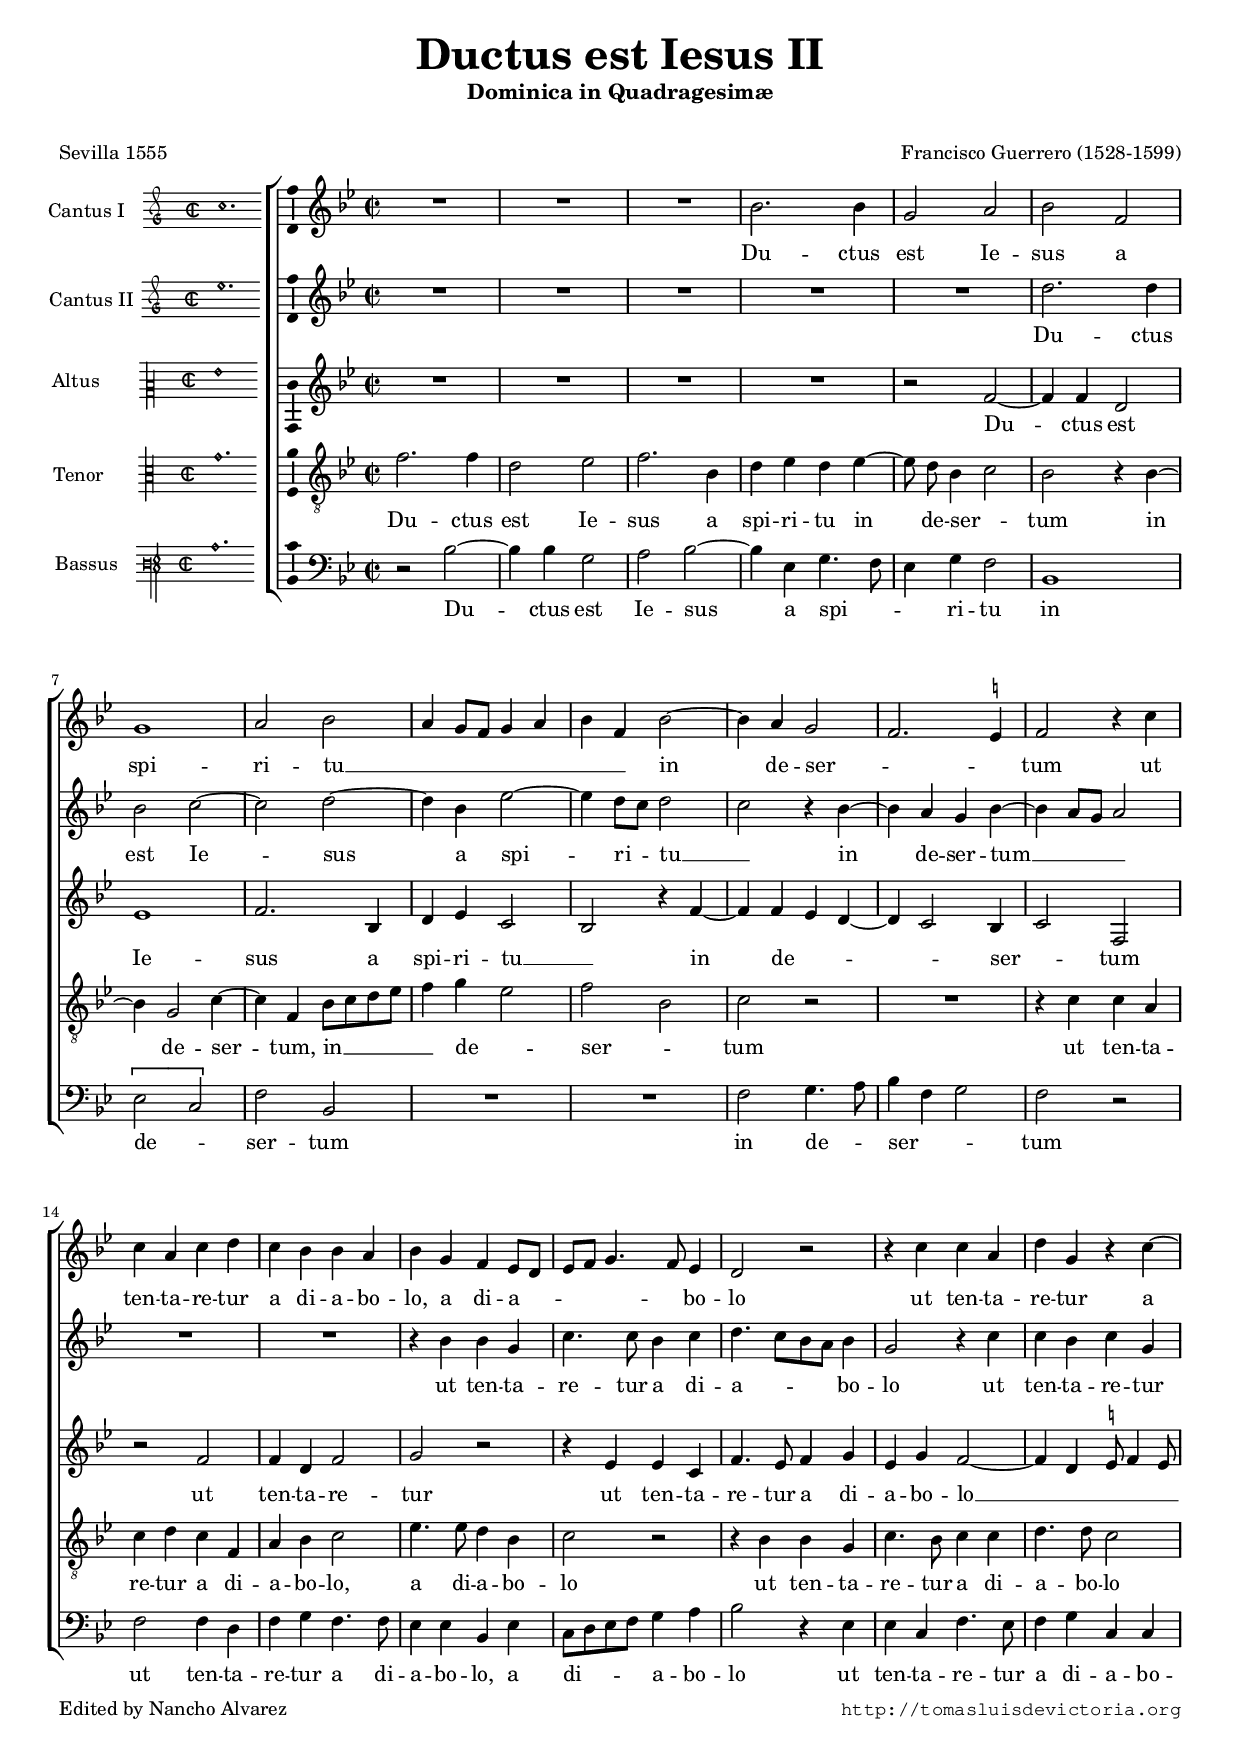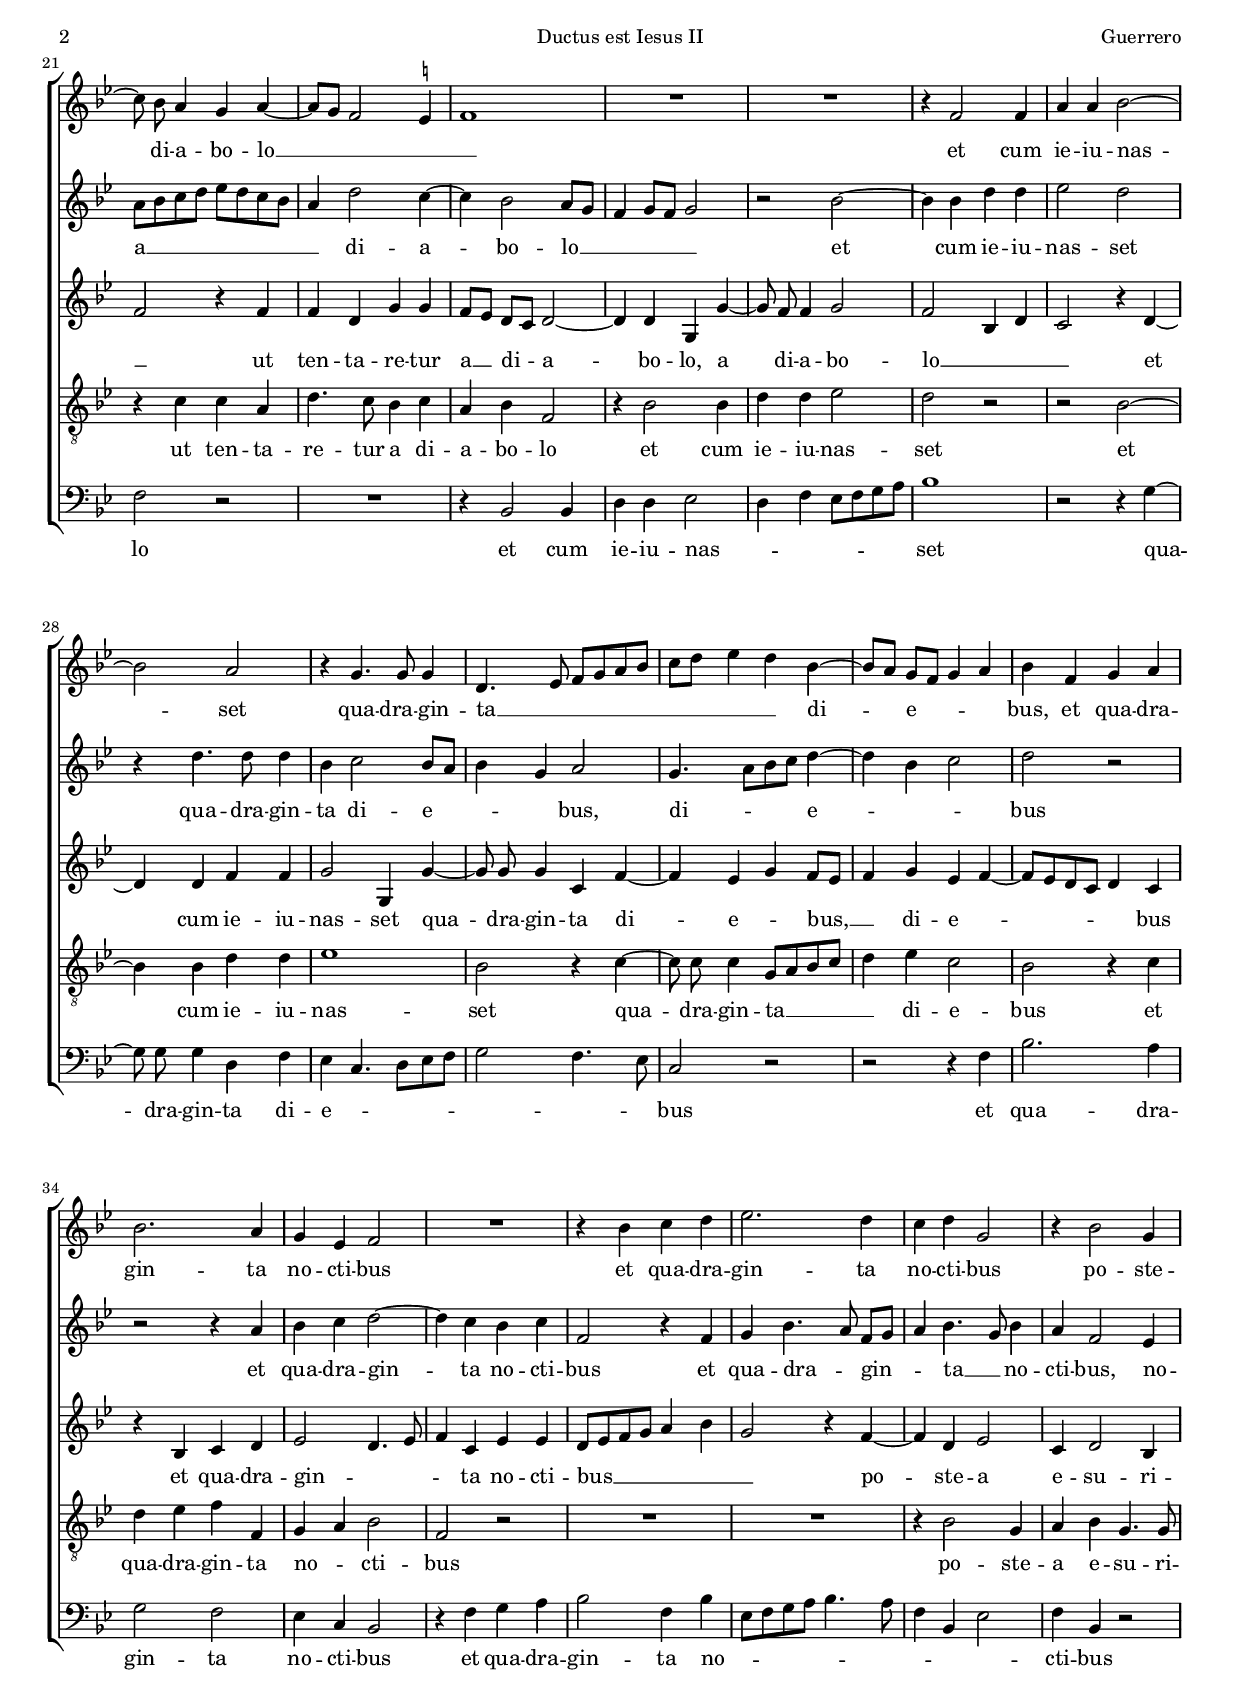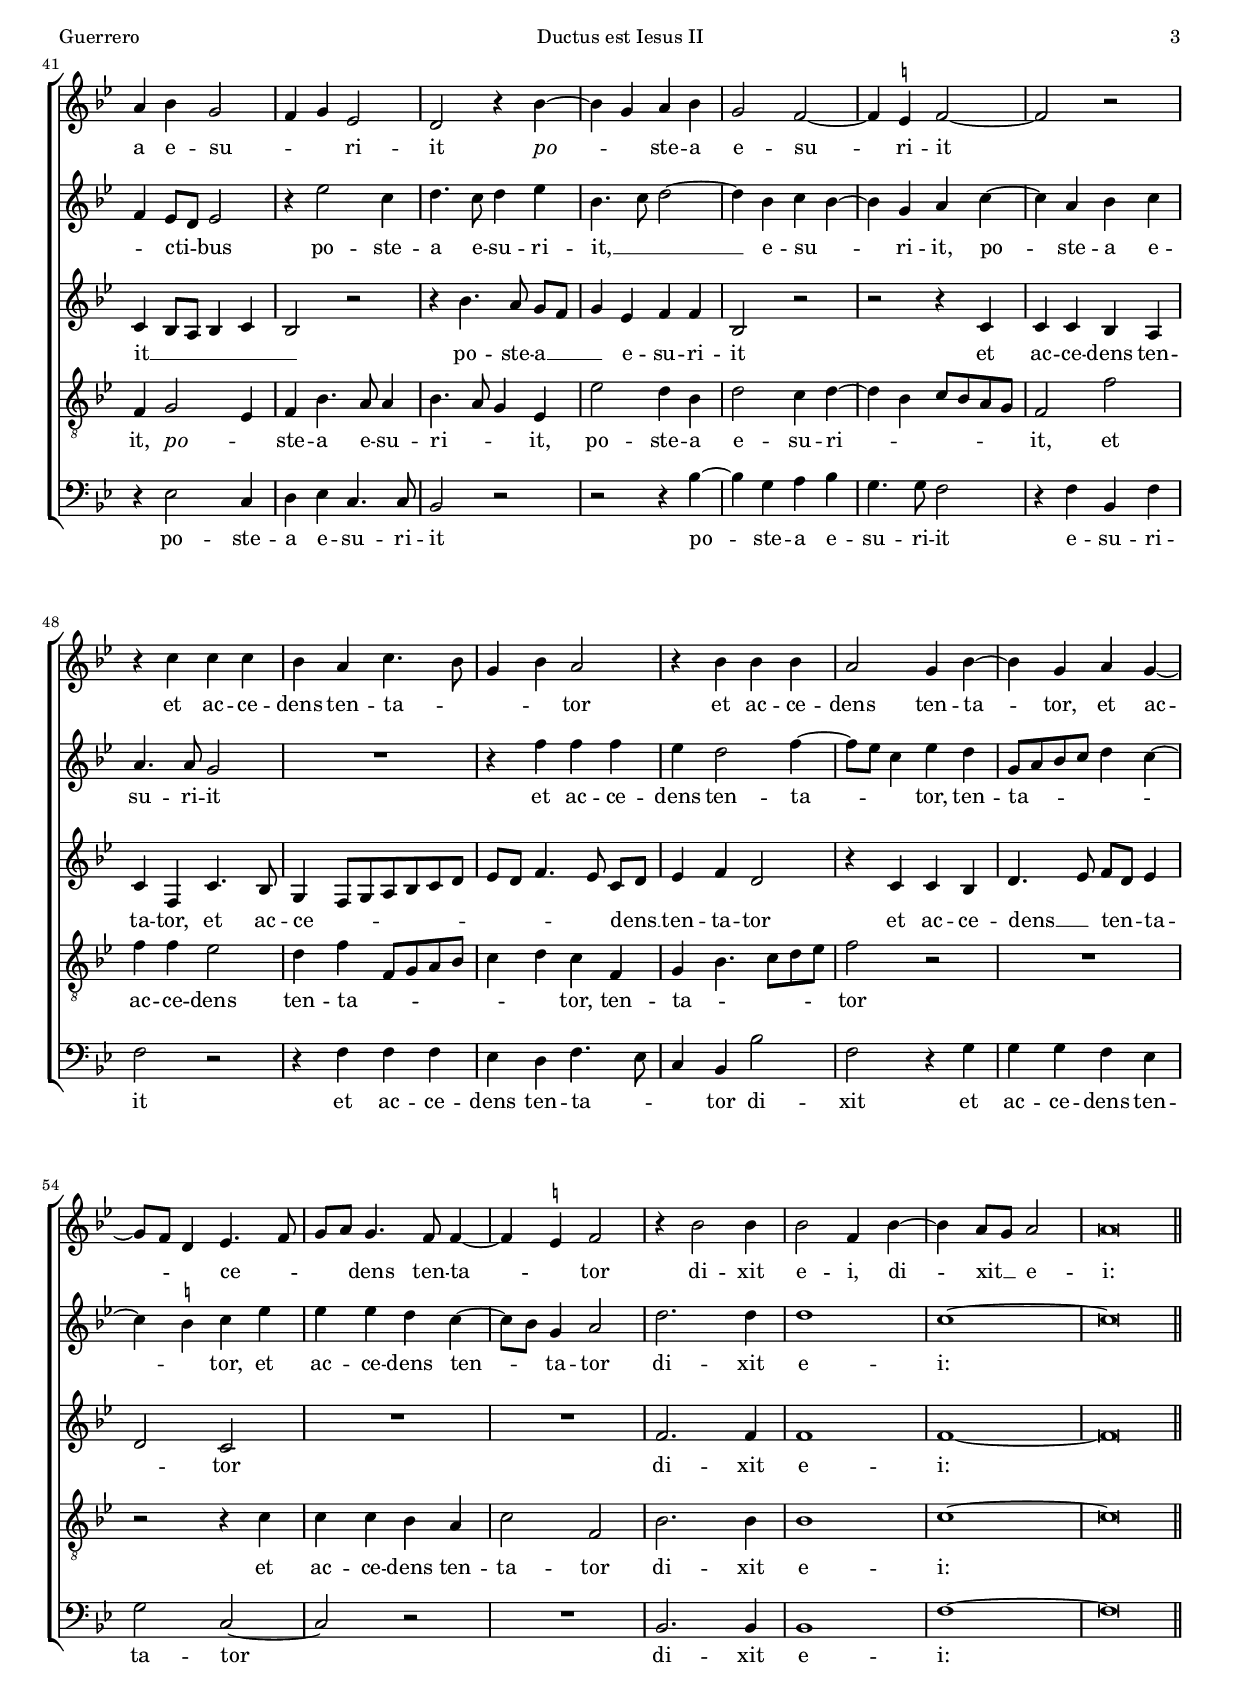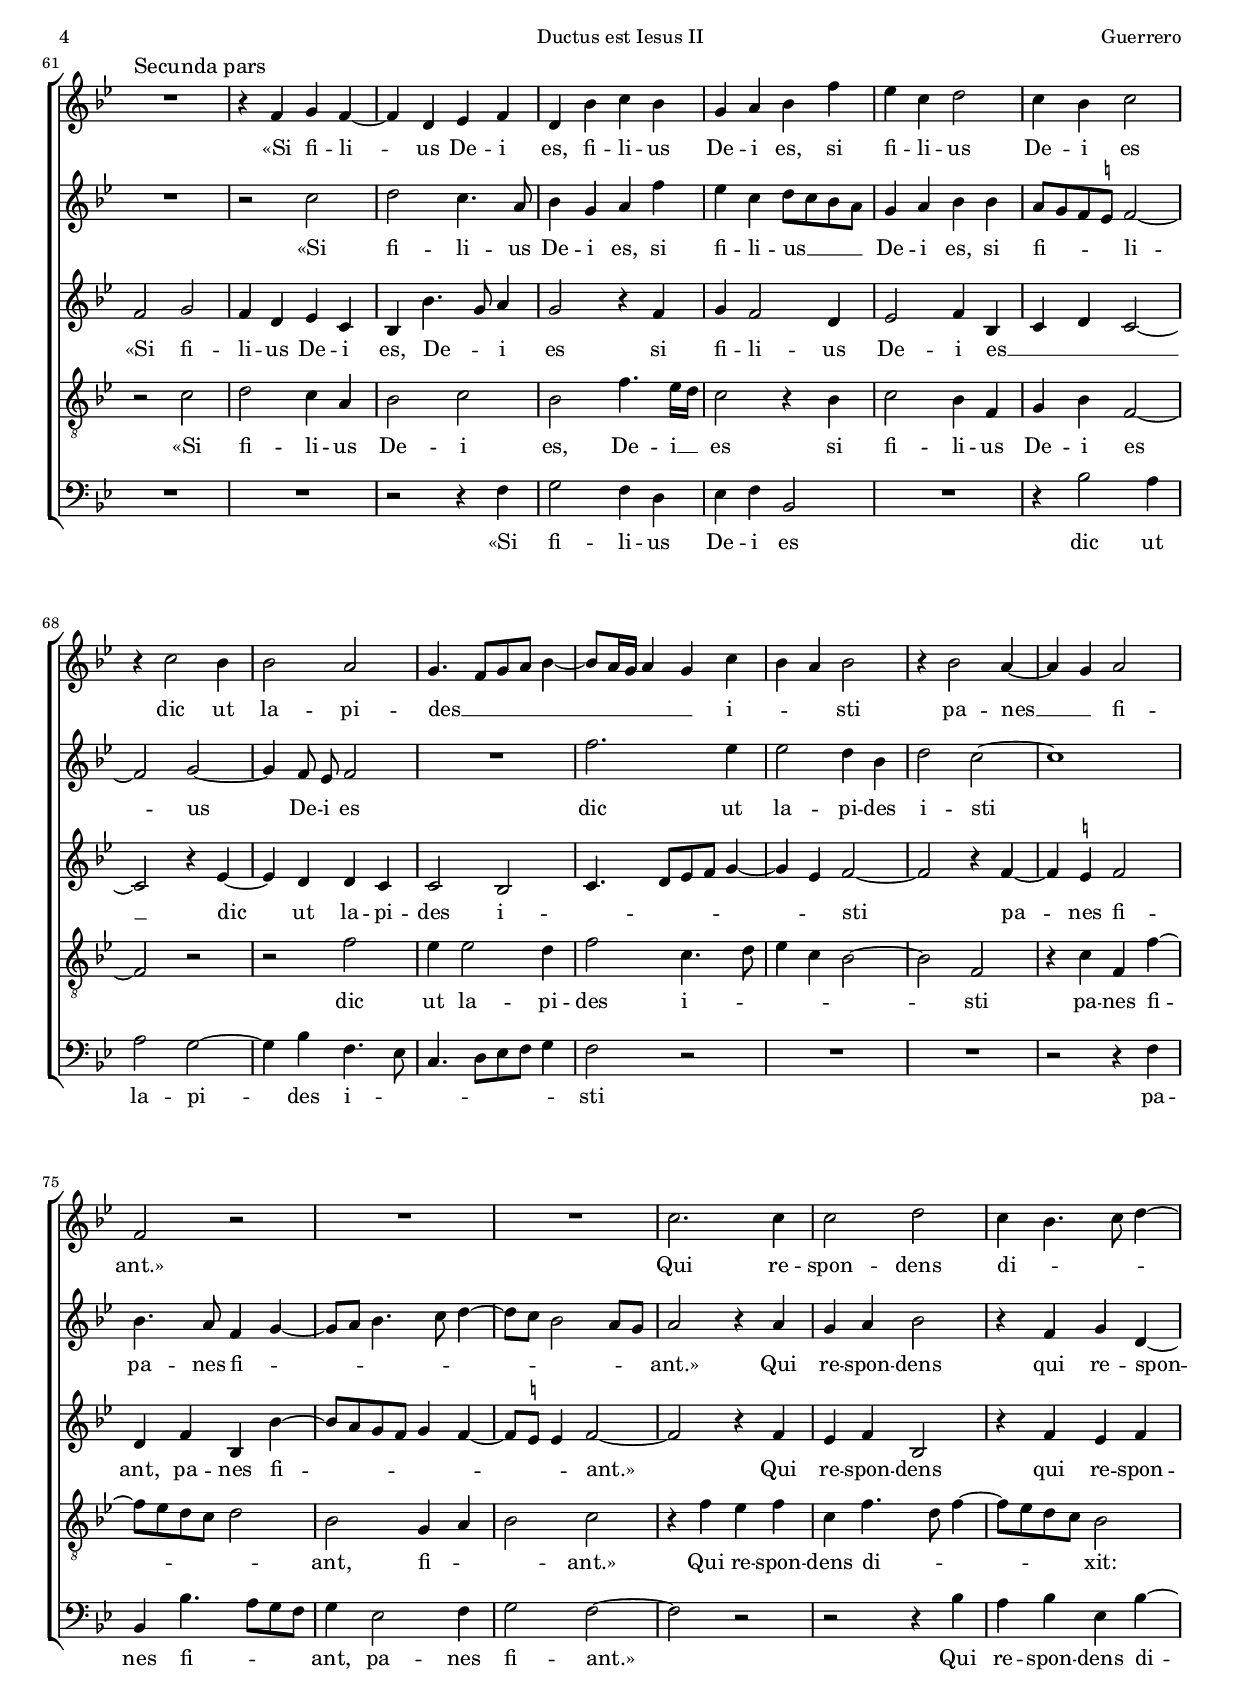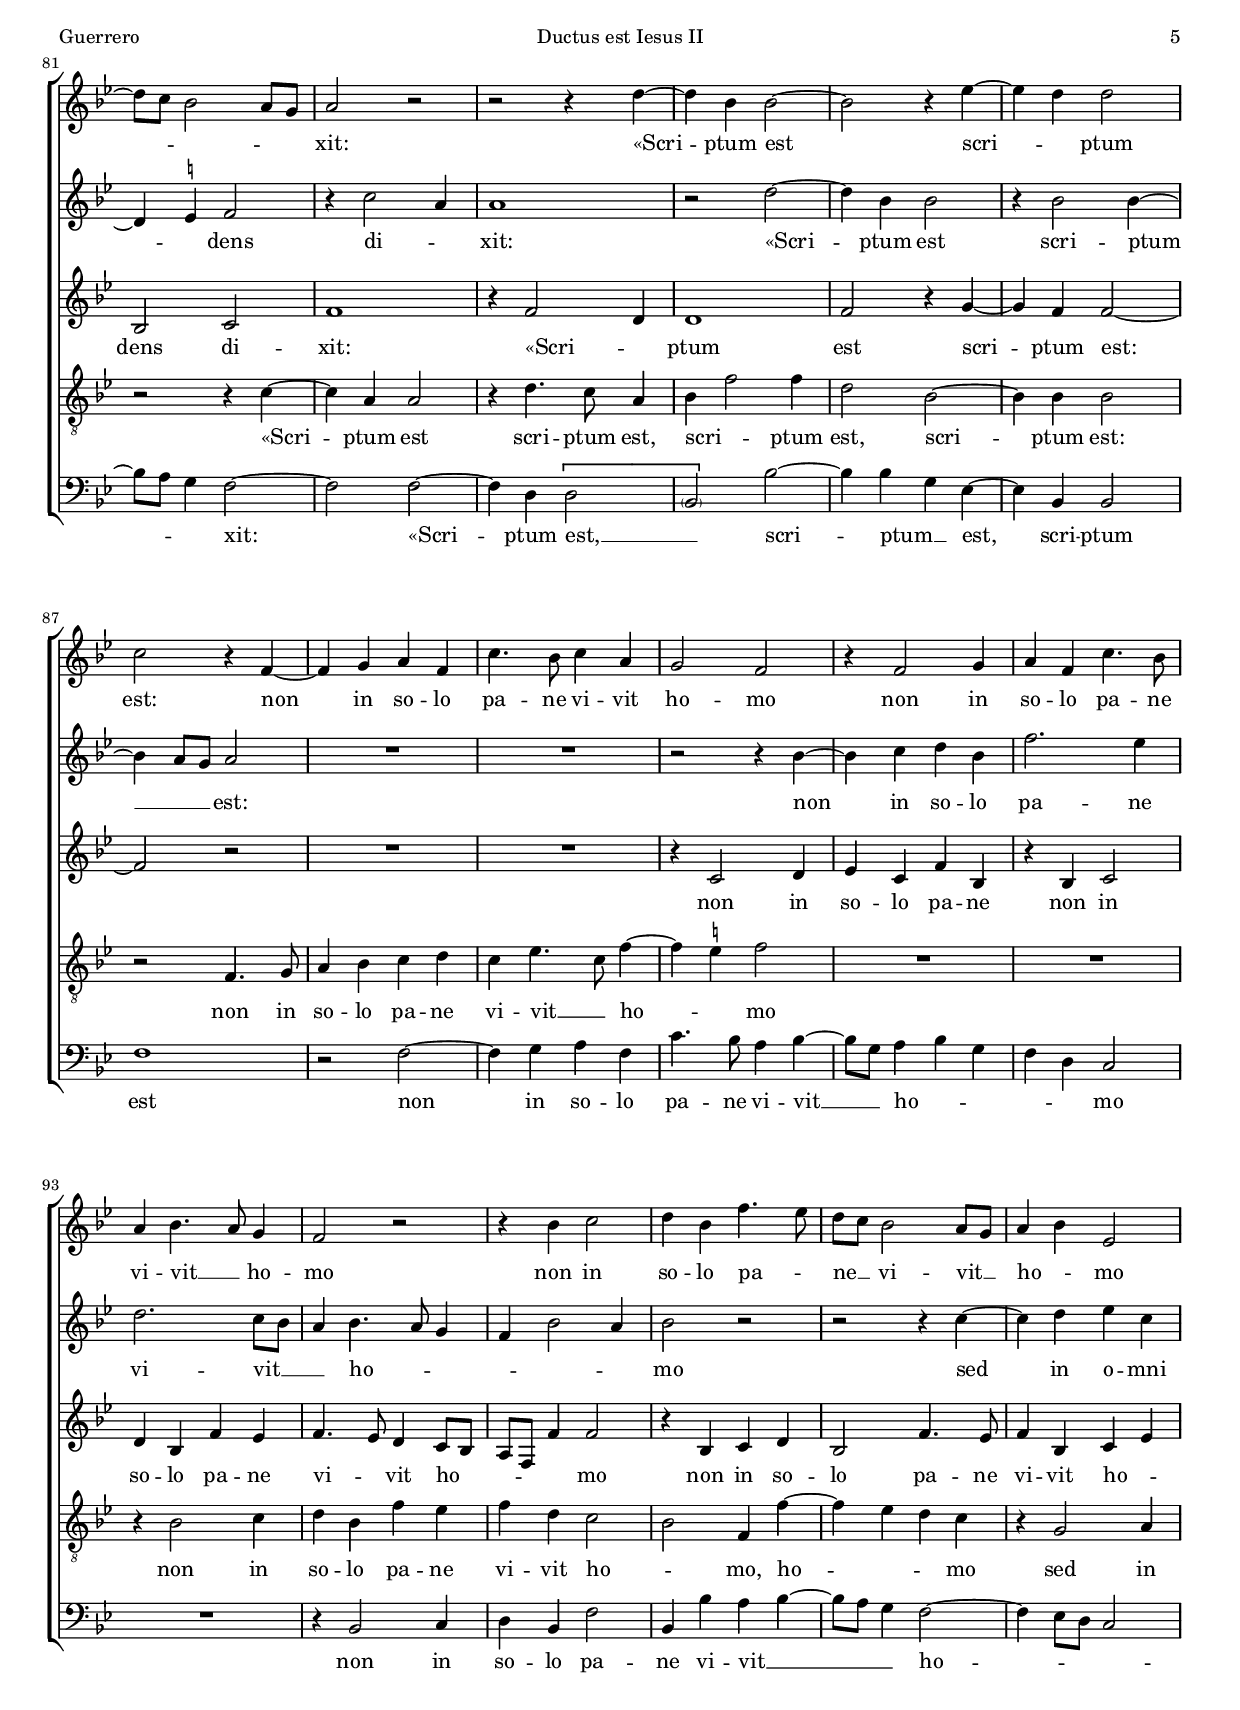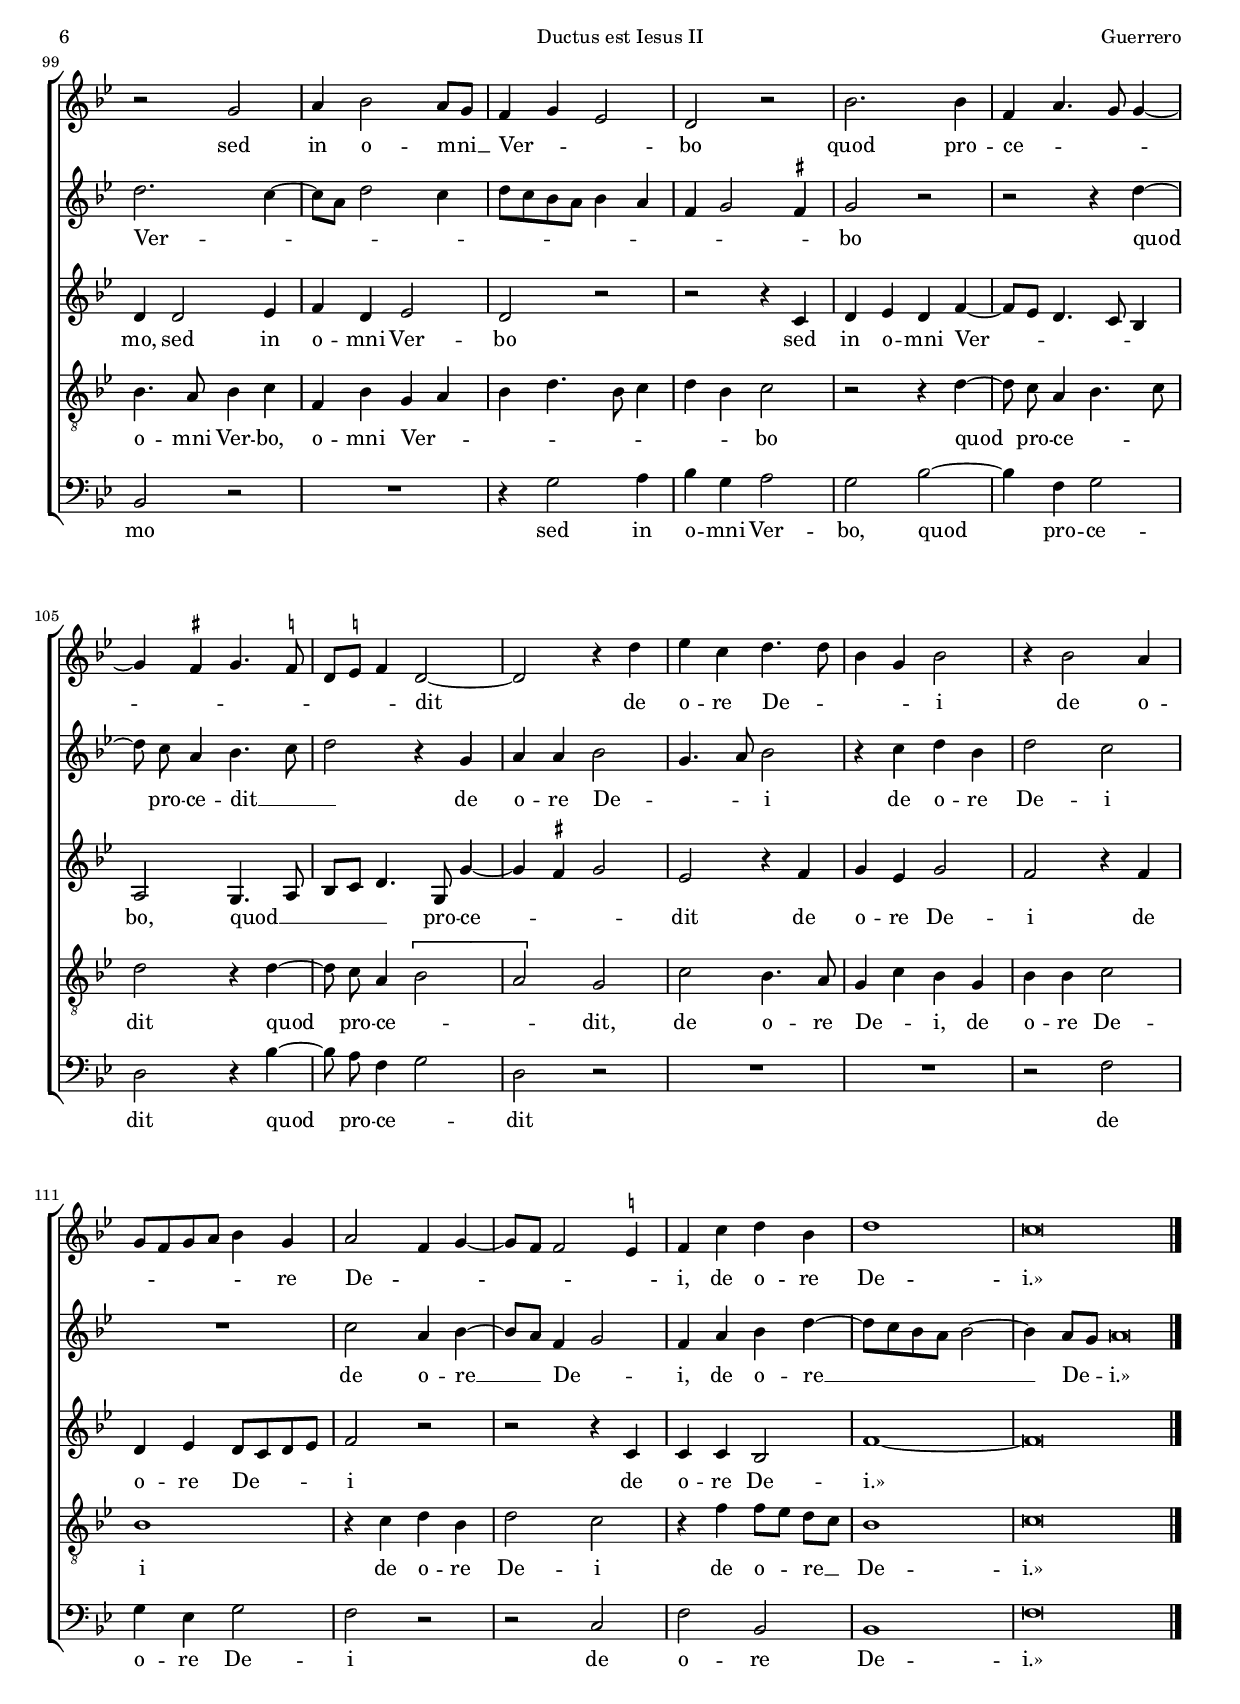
\version "2.18.0"

#(set-default-paper-size "a4")
#(set-global-staff-size 16.6)
#(ly:set-option 'point-and-click #f)
%mobile -s14.5 -i3.3

italicas=\override LyricText.font-shape = #'italic
rectas=\override LyricText.font-shape = #'upright
ss=\once \set suggestAccidentals = ##t
incipitwidth = 20
mt=#(define-music-function (parser location offset) (number?) ; move lyric text
      #{ \once \override LyricText.X-offset = -$offset #})


htitle="Ductus est Iesus II"
hcomposer="Guerrero"

\header {
	title=\markup{\fontsize #3 "Ductus est Iesus II"}
	subtitle="Dominica in Quadragesimæ"
	subsubtitle=\markup{\null \vspace #1 }
	composer="Francisco Guerrero (1528-1599)"
        pdfauthor=\composer
	%opus="(-)"
	poet=\markup{"Sevilla 1555"}
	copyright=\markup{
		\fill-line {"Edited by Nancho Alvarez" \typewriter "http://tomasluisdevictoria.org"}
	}
%	tagline=""
}

global={\key c \major \time 2/2 \skip 1*60 \bar "||" \pageBreak
				\skip 1*56 \bar "|." }

cantus=\relative c''{
	R1*3
	c2. c4
	a2 b
	c g
	a1
	b2 c
	b4 a8 g a4 b
	c g c2 ~
	c4 b a2
	g2. \ss fis4
	g2 r4 d'
	d b d e
	d c c b
	c a g f8 e
	f g a4. g8 f4
	e2 r
	r4 d' d b
	e a, r4 d ~
	d8 \noBeam c b4 a b ~
	b8 a g2 \ss fis4
	g1
	R1*2
	r4 g2 g4
	b4 b c2 ~
	c b
	r4 a4. a8 a4
	e4. f8 g a b c
	d e f4 e c ~
	c8[ b] a[ g] a4 b
	c g a b
	c2. b4
	a4 f g2
	R1
	r4 c d e
	f2. e4
	d e a,2
	r4 c2 a4
	b4 c a2
	g4 a f2
	e r4 c' ~
	c a b c
	a2 g ~
	g4 \ss fis4 g2 ~
	g r
	r4 d' d d
	c b d4. c8
	a4 c b2
	r4 c c c
	b2 a4 c ~
	c a b a ~ 
	a8 g e4 f4. g8
	a b a4. g8 g4 ~
	g \ss fis4 g2
	r4 c2 c4
	c2 g4 c ~
	c b8 a b2
	b\breve*1/2
        \once \override TextScript.padding = #1
        s4*0^\markup{\larger "Secunda pars"}
	R1
	r4 g a g ~
	g e f g
	e c' d c
	a b c g'
	f d e2
	d4 c d2
	r4 d2 c4
	c2 b
	a4. g8[ a b] c4 ~
	c8 b16 a b4 a d
	c b c2
	r4 c2 b4 ~
	b a b2
	g r
	R1*2
	d'2. d4
	d2 e
	d4 c4. d8 e4 ~
	e8 d c2 b8 a
	b2 r
	r r4 e ~
	e c c2 ~
	c r4 f ~
	f e e2
	d2 r4 g, ~
	g a b g
	d'4. c8 d4 b
	a2 g
	r4 g2 a4
	b g d'4. c8
	b4 c4. b8 a4
	g2 r
	r4 c d2
	e4 c g'4. f8
	e d c2 b8 a
	b4 c f,2
	r2 a
	b4 c2 b8 a
	g4 a f2
	e r
	c'2. c4
	g b4. a8 a4 ~
	a \ss gis a4. \ss g8
	e \ss fis g4 e2 ~
	e r4 e'
	f d e4. e8 
	c4 a c2
	r4 c2 b4
	a8 g a b c4 a
	b2 g4 a ~
	a8 g g2 \ss fis4
	g d'e c
	e1
	d\breve*1/2
}

cantusdos=\relative c''{
	R1*5
	e2. e4
	c2 d ~
	d e ~
	e4 c f2 ~
	f4 e8 d e2
	d r4 c ~
	c b a c ~
	c b8 a b2
	R1*2
	r4 c c a
	d4. d8 c4 d
	e4. d8[ c b] c4
	a2 r4 d
	d c d a
	b8 c d e f e d c
	b4 e2 d4 ~
	d c2 b8 a
	g4 a8 g a2
	r c ~
	c4 c e e
	f2 e
	r4 e4. e8 e4
	c4 d2 c8 b
	c4 a b2
	a4. b8[ c d] e4 ~
	e c d2
	e2 r
	r2 r4 b
	c d e2 ~
	e4 d c d
	g,2 r4 g
	a c4. b8 g[ a]
	b4 c4. a8 c4
	b g2 f4
	g4 f8 e f2
	r4 f'2 d4
	e4. d8 e4 f
	c4. d8 e2 ~
	e4 c d c ~
	c a b d ~
	d b c d
	b4. b8 a2
	R1
	r4 g' g g
	f4 e2 g4 ~
	g8 f d4 f e
	a,8 b c d e4 d ~
	d \ss cis d f
	f f e d ~
	d8 c a4 b2
	e2. e4
	e1
	d ~
	d\breve*1/2
	R1
	r2 d
	e d4. b8 
	c4 a b g'
	f d e8 d c b
	a4 b c c
	b8 a g \ss fis g2 ~
	g a ~
	a4 g8 \noBeam f g2
	R1
	g'2. f4
	f2 e4 c
	e2 d ~
	d1
	c4. b8 g4 a ~
	a8 b c4. d8 e4 ~
	e8 d c2 b8 a
	b2 r4 b
	a b c2
	r4 g a e ~
	e \ss fis g2
	r4 d'2 b4
	b1
	r2 e ~
	e4 c c2
	r4 c2 c4 ~
	c b8 a b2
	R1*2
	r2 r4 c ~
	c d e c
	g'2. f4
	e2. d8 c
	b4 c4. b8 a4
	g c2 b4
	c2 r
	r r4 d ~
	d e f d
	e2. d4 ~
	d8 b e2 d4
	e8 d c b c4 b
	g4 a2 \ss gis4
	a2 r
	r r4 e' ~
	e8 \noBeam d b4 c4. d8
	e2 r4 a,
	b b c2
	a4. b8 c2
	r4 d e c
	e2 d
	R1
	d2 b4 c ~
	c8 b g4 a2
	g4 b c e ~
	e8 d c b c2 ~
	c4 b8 a b\breve*1/4
}

altus=\relative c''{
	R1*4
	r2 g ~
	g4 g e2
	f1
	g2. c,4
	e f d2
	c r4 g' ~
	g g f e ~
	e d2 c4
	d2 g,
	r2 g'
	g4 e g2
	a r
	r4 f f d
	g4. f8 g4 a
	f a g2 ~
	g4 e \ss fis8 g4 fis8
	g2 r4 g
	g e a a
	g8[ f] e[ d] e2 ~
	e4 e a, a' ~
	a8 \noBeam g g4 a2
	g2 c,4 e
	d2 r4 e ~
	e e g g
	a2 a,4 a' ~
	a8 \noBeam a a4 d, g ~
	g f a g8 f
	g4 a f g ~
	g8 f e d e4 d
	r4 c d e
	f2 e4. f8
	g4 d f f
	e8 f g a b4 c
	a2 r4 g ~
	g e f2
	d4 e2 c4
	d4 c8 b c4 d
	c2 r
	r4 c'4. b8 a[ g]
	a4 f g g
	c,2 r
	r r4 d
	d d c b
	d g, d'4. c8
	a4 g8[ a b c d e]
	f8 e g4. f8 d[ e]
	f4 g e2
	r4 d d c
	e4. f8 g e f4
	e2 d
	R1*2
	g2. g4
	g1
	g1 ~
	g\breve*1/2
	g2 a
	g4 e f d
	c c'4. a8 b4
	a2 r4 g
	a g2 e4
	f2 g4 c,
	d e d2 ~
	d r4 f ~
	f e e d
	d2 c
	d4. e8[ f g] a4 ~
	a f g2 ~
	g r4 g ~
	g \ss fis4 g2
	e4 g c, c' ~
	c8 b a g a4 g ~
	g8 \ss fis fis4 g2 ~
	g r4 g
	f g c,2
	r4 g' f g
	c,2 d
	g1
	r4 g2 e4
	e1
	g2 r4 a ~
	a g g2 ~
	g2 r
	R1*2
	r4 d2 e4
	f d g c,
	r4 c d2
	e4 c g' f
	g4. f8 e4 d8 c
	b g g'4 g2
	r4 c, d e
	c2 g'4. f8 
	g4 c, d f
	e4 e2 f4
	g e f2
	e r
	r r4 d
	e f e g ~
	g8 f e4. d8 c4
	b2 a4. b8 c d
	e4. a,8 a'4 ~
	a \ss gis a2
	f r4 g
	a f a2
	g r4 g
	e4 f e8 d e f
	g2 r
	r r4 d 
	d d c2
	g'1 ~
	g\breve*1/2
}

tenor=\relative c''{
	g2. g4
	e2 f
	g2. c,4
	e f e f ~
	f8 \noBeam e c4 d2
	c r4 c ~
	c a2 d4 ~
	d g, c8 d e f
	g4 a f2
	g c, 
	d r
	R1
	r4 d d b
	d e d g,
	b c d2
	f4. f8 e4 c
	d2 r
	r4 c c a
	d4. c8 d4 d
	e4. e8 d2
	r4 d d b
	e4. d8 c4 d
	b c g2
	r4 c2 c4
	e e f2
	e r
	r2 c ~
	c4 c e e
	f1
	c2 r4 d ~
	d8 \noBeam d8 d4 a8 b c d
	e4 f d2
	c r4 d
	e f g g,
	a b c2
	g r
	R1*2
	r4 c2 a4
	b c a4. a8
	g4 a2 f4
	g c4. b8 b4
	c4. b8 a4 f
	f'2 e4 c
	e2 d4 e ~
	e c d8 c b a
	g2 g'
	g4 g f2
	e4 g g,8 a b c
	d4 e d g,
	a c4. d8 e f
	g2 r
	R1
	r2 r4 d
	d d c b
	d2 g,
	c2. c4
	c1
	d1 ~
	d\breve*1/2
	r2 d
	e d4 b
	c2 d
	c g'4. f16 e
	d2 r4 c
	d2 c4 g 
	a c g2 ~
	g r
	r g'
	f4 f2 e4
	g2 d4. e8
	f4 d c2 ~
	c g
	r4 d' g, g' ~
	g8 f e d e2
	c a4 b
	c2 d
	r4 g f g
	d g4. e8 g4 ~
	g8 f e d c2
	r2 r4 d ~
	d b b2
	r4 e4. d8 b4
	c4 g'2 g4
	e2 c ~
	c4 c c2
	r2 g4. a8
	b4 c d e
	d f4. d8 g4 ~
	g \ss fis g2
	R1*2
	r4 c,2 d4
	e c g' f
	g e d2
	c g4 g' ~
	g f e d
	r4 a2 b4
	c4. b8 c4 d
	g, c a b
	c e4. c8 d4
	e c d2
	r2 r4 e ~
	e8 \noBeam d b4 c4. d8
	e2 r4 e ~
	e8 \noBeam d b4 \[c2
	b\] a
	d c4. b8 
	a4 d c a
	c c d2
	c1
	r4 d e c
	e2 d
	r4 g g8[ f] e[ d]
	c1
	d\breve*1/2
}

bassus=\relative c'{
	r2 c ~
	c4 c a2
	b c ~
	c4 f, a4. g8
	f4 a g2
	c,1
	\[f2 d\]
	g c,
	R1*2
	g'2 a4. b8
	c4 g a2
	g r
	g g4 e
	g a g4. g8
	f4 f c f
	d8 e f g a4 b
	c2 r4 f,
	f d g4. f8
	g4 a d, d
	g2 r
	R1
	r4 c,2 c4
	e e f2
	e4 g f8 g a b
	c1
	r2 r4 a ~
	a8 \noBeam a8 a4 e g
	f d4. e8 f g
	a2 g4. f8
	d2 r
	r2 r4 g
	c2. b4
	a2 g
	f4 d c2
	r4 g'a b
	c2 g4 c
	f,8 g a b c4. b8
	g4 c, f2
	g4 c, r2
	r4 f2 d4
	e f d4. d8
	c2 r
	r r4 c' ~
	c a b c
	a4. a8 g2
	r4 g c, g' 
	g2 r
	r4 g g g
	f e g4. f8
	d4 c c'2
	g r4 a
	a a g f
	a2 d, ~
	d r
	R1
	c2. c4
	c1 
	g' ~
	g\breve*1/2
	R1*2
	r2 r4 g
	a2 g4 e
	f g c,2
	R1
	r4 c'2 b4
	b2 a ~
	a4 c g4. f8
	d4. e8[ f g] a4
	g2 r
	R1*2
	r2 r4 g
	c, c'4. b8 a g
	a4 f2 g4
	a2 g ~
	g r
	r r4 c 
	b c f, c' ~
	c8 b a4 g2 ~
	g g2 ~
	g4 e \[e2
	\parenthesize c\] c' ~ %? a,
	c4 c a f ~ 
	f c c2
	g'1
	r2 g ~
	g4 a b g
	d'4. c8 b4 c ~
	c8 a b4 c a
	g e d2
	R1
	r4 c2 d4
	e c g'2
	c,4 c' b c ~
	c8 b a4 g2 ~
	g4 f8 e d2
	c2 r
	R1
	r4 a'2 b4
	c a b2
	a c ~
	c4 g a2
	e2 r4 c' ~
	c8 \noBeam b g4 a2
	e r
	R1*2
	r2 g
	a4 f a2
	g r
	r d
	g c,
	c1
	g'\breve*1/2
}

textocantus=\lyricmode{
Du -- ctus est Ie -- sus a spi -- ri -- tu __ _ _ _ _ _ _ _ in de -- ser -- _ _ tum
ut ten -- ta -- re -- tur a di -- a -- bo -- lo,
a di -- a -- _ _ _ _ _ bo -- lo
ut ten -- ta -- re -- tur a di -- a -- bo -- lo __ _ _ _ _ 
et cum ie -- iu -- nas -- set
qua -- \mt #2 dra -- \mt #.5 gin -- ta __ _ _ _ _ _ _ _ _ _ di -- _ e -- _ _ _ bus,
et qua -- dra -- gin -- ta no -- cti -- bus
et qua -- dra -- gin -- ta no -- cti -- bus
po -- ste -- a e -- su -- _ _ ri -- it
\italicas po -- _ \rectas ste -- a e -- su -- ri -- it %? et post
et ac -- ce -- dens ten -- ta -- _ _ _ tor
et ac -- ce -- dens ten -- ta -- tor,
et ac -- _ _ ce -- _ _ _ dens ten -- ta -- _ tor
di -- xit e -- i, di -- xit __ _ e -- i:
«Si fi -- li -- us De -- i es,
fi -- li -- us De -- i es,
si fi -- li -- us De -- i es 
dic ut la -- pi -- des __ _ _ _ _ _ _ _ _ i -- _ _ sti
pa -- nes __ _ fi -- ant.»
Qui re -- spon -- dens di -- _ _ _ _ _ _ _ xit:
«Scri -- ptum est
scri -- _ ptum est:
non in so -- lo pa -- ne vi -- vit ho -- mo
non in so -- lo pa -- ne vi -- vit __ _ ho -- mo
non in so -- lo pa -- _ ne __ _ vi -- vit __ _ ho -- _ mo
sed in o -- mni __ _ Ver -- _ _ bo
quod pro -- ce -- _ _ _ _ _ _ _ _ _ dit
de o -- re De -- _ _ _ i
de o -- _ _ _ _ _ re De -- _ _ _ _ _ i,
de o -- re De -- i.»
}

textocantusdos=\lyricmode{
Du -- ctus est Ie -- sus a spi -- ri -- _ tu __ _ 
in de -- ser -- tum __ _ _ _ 
ut ten -- ta -- re -- tur a di -- a -- _ _ _ bo -- lo
ut ten -- ta -- re -- tur a __ _ _ _ _ _ _ _ _ di -- a -- bo -- lo __ _ _ _ _ _ 
et cum ie -- iu -- nas -- set
qua -- dra -- gin -- ta di -- e -- _ _ _ bus,
di -- _ _ _ e -- _ _ bus
et qua -- dra -- gin -- ta no -- cti -- bus
et qua -- dra -- _ gin -- _ _ ta __ _ no -- cti -- bus,
no -- _ cti -- _ bus
po -- ste -- a e -- su -- ri -- it, __ _ _ 
e -- su -- _ ri -- it,
po -- ste -- a e -- su -- ri -- it
et ac -- ce -- dens ten -- ta -- _ _ tor,
ten -- ta -- _ _ _ _ _ _ tor,
et ac -- ce -- dens ten -- _ ta -- tor
di -- xit e -- i:
«Si fi -- li -- us De -- i es,
si fi -- li -- us __ _ _ _ De -- i es,
si fi -- _ _ _ li -- us De -- i es
dic ut la -- pi -- des i -- sti
pa -- nes fi -- _ _ _ _ _ _ _ _ _ ant.»
Qui re -- spon -- dens
qui re -- spon -- _ dens
di -- _ xit:
«Scri -- ptum est
scri -- ptum __ _ _ est:
non in so -- lo pa -- ne vi -- vit __ _ _ ho -- _ _ _ _ _ mo
sed in o -- mni Ver -- _ _ _ _ _ _ _ _ _ _ _ _ _ bo
quod pro -- ce -- dit __ _ _ 
de o -- re De -- _ _ i
de o -- re De -- i
de o -- re __ _ De -- _ i,
de o -- re __ _ _ _ _ De -- _ i.»
}

textoaltus=\lyricmode{
Du -- ctus est Ie -- sus a spi -- ri -- tu __ _ 
in de -- _ _ _ ser -- _ tum
ut ten -- ta -- re -- tur
ut ten -- ta -- re -- tur a di -- a -- bo -- lo __ _ _ _ _ _ 
ut ten -- ta -- re -- tur a __ _ di -- _ a -- bo -- lo,
a di -- a -- bo -- lo __ _ _ _ 
et cum ie -- iu -- nas -- set qua -- dra -- gin -- ta di -- e -- _ bus, __ _ _
di -- e -- _ _ _ _ _ bus
et qua -- dra -- gin -- _ _ _ ta no -- cti -- bus __ _ _ _ _ _ _ 
po -- ste -- a e -- su -- ri -- it __ _ _ _ _ _ 
po -- ste -- a __ _ _ e -- su -- ri -- it
et ac -- ce -- dens ten -- ta -- tor,
et ac -- ce -- _ _ _ _ _ _ _ _ _ _ dens __ _ ten -- ta -- tor
et ac -- ce -- dens __ _ ten -- _ ta -- _ tor
di -- xit e -- i:
«Si fi -- li -- us De -- i es, De -- _ i es
si fi -- li -- us De -- i es __ _ _ _ 
dic ut la -- pi -- des i -- _ _ _ _ _ _ sti
pa -- nes fi -- ant,
pa -- nes fi -- _ _ _ _ _ _ _ ant.»
Qui re -- spon -- dens
qui re -- spon -- dens di -- xit:
«Scri -- _ ptum est
scri -- ptum est:
non in so -- lo pa -- ne
non in so -- lo pa -- ne vi -- _ vit ho -- _ _ _ _ mo
non in so -- lo pa -- ne vi -- vit ho -- _ mo,
sed in o -- mni Ver -- bo
sed in o -- mni Ver -- _ _ _ _ bo,
quod __ _ _ _ _ pro -- ce -- _ _ dit
de o -- re De -- i 
de o -- re De -- _ _ _ i
de o -- re De -- i.»
}

textotenor=\lyricmode{
Du -- ctus est Ie -- sus a spi -- ri -- tu in de -- ser -- _ tum
in de -- ser -- tum,
in __ _ _ _ _ de -- _ ser -- _ tum
ut ten -- ta -- re -- tur a di -- a -- bo -- lo,
a di -- a -- bo -- lo
ut ten -- ta -- re -- tur a di -- a -- bo -- lo
ut ten -- ta -- re -- tur a di -- a -- bo -- lo
et cum ie -- iu -- nas -- set
et cum ie -- iu -- nas -- set
qua -- dra -- gin -- ta __ _ _ _ _ di -- e -- bus
et qua -- dra -- gin -- ta no -- _ cti -- bus
po -- ste -- a e -- su -- ri -- it,
\italicas po -- _ \rectas ste -- a e -- su -- ri -- _ _ it, %? CSIC et po
po -- ste -- a e -- su -- ri -- _ _ _ _ _ it,
et ac -- ce -- dens ten -- ta -- _ _ _ _ _ _ tor,
ten -- ta -- _ _ _ _ tor
et ac -- ce -- dens ten -- ta -- tor di -- xit e -- i:
«Si fi -- li -- us De -- i es,
De -- i __ _ es
si fi -- li -- us De -- i es
dic ut la -- pi -- des i -- _ _ _ _ sti
pa -- nes fi -- _ _ _ _ ant,
fi -- _ _ ant.»
Qui re -- spon -- dens di -- _ _ _ _ _ xit:
«Scri -- ptum est
scri -- ptum est,
scri -- _ ptum est,
scri -- ptum est:
non in so -- lo pa -- ne vi -- vit __ _ ho -- _ mo
non in so -- lo pa -- ne vi -- vit ho -- _ mo,
ho -- _ _ mo
sed in o -- mni Ver -- bo,
o -- mni Ver -- _ _ _ _ _ _ _ bo
quod pro -- ce -- _ _ dit
quod pro -- ce -- _ _ dit,
de o -- re De -- _ i, de o -- re De -- i
de o -- re De -- i
de o -- _ re __ _ De -- i.»
}

textobassus=\lyricmode{
Du -- ctus est Ie -- sus a spi -- _ _ ri -- tu in de -- _ ser -- tum
in de -- _ ser -- _ _ tum
ut ten -- ta -- re -- tur a di -- a -- bo -- lo,
a di -- _ _ _ a -- bo -- lo
ut ten -- ta -- re -- tur a di -- a -- bo -- lo
et cum ie -- iu -- nas -- _ _ _ _ _ _ set
qua -- dra -- gin -- ta di -- e -- _ _ _ _ _ _ _ bus
et qua -- dra -- gin -- ta no -- cti -- bus
et qua -- dra -- gin -- ta no -- _ _ _ _ _ _ _ _ _ cti -- bus
po -- ste -- a e -- su -- ri -- it
po -- ste -- a e -- su -- ri -- it
e -- su -- ri -- it
et ac -- ce -- dens ten -- ta -- _ _ tor di -- xit
et ac -- ce -- dens ten -- ta -- tor di -- xit e -- i:
«Si fi -- li -- us De -- i es
dic ut la -- pi -- des i -- _ _ _ _ _ _ sti
pa -- nes fi -- _ _ _ ant, pa -- nes fi -- ant.»
Qui re -- spon -- dens di -- _ _ xit:
«Scri -- ptum est, __ _
scri -- ptum __ _ est,
scri -- ptum est
non in so -- lo pa -- ne vi -- vit __ _ ho -- _ _ _ _ mo
non in so -- lo pa -- ne vi -- vit __ _ _ _ ho -- _ _ _ mo
sed in o -- mni Ver -- bo,
quod pro -- ce -- dit
quod pro -- ce -- _ dit
de o -- re De -- i
de o -- re De -- i.»
}

incipitcantus=\markup{
	\score{
		{ 
		\set Staff.instrumentName="Cantus I   "
		\override NoteHead.style = #'neomensural
		\override Rest.style = #'neomensural
		\override Staff.TimeSignature.style = #'neomensural
		\cadenzaOn 
		\clef "petrucci-g"
		\key c \major
		\time 2/2
		c''1.
		} 
	\layout {
		\context {\Voice
			\remove Ligature_bracket_engraver
			\consists Mensural_ligature_engraver
		}
		line-width=\incipitwidth
		indent = 0
	}
	}
}


incipitcantusdos=\markup{
	\score{
		{ 
		\set Staff.instrumentName="Cantus II "
		\override NoteHead.style = #'neomensural
		\override Rest.style = #'neomensural
		\override Staff.TimeSignature.style = #'neomensural
		\cadenzaOn 
		\clef "petrucci-g"
		\key c \major
		\time 2/2
		e''1.
		} 
	\layout {
		\context {\Voice
			\remove Ligature_bracket_engraver
			\consists Mensural_ligature_engraver
		}
		line-width=\incipitwidth
		indent = 0
	}
	}
}

incipitaltus=\markup{
	\score{
		{ 
		\set Staff.instrumentName="Altus       "
		\override NoteHead.style = #'neomensural
		\override Rest.style = #'neomensural
		\override Staff.TimeSignature.style = #'neomensural
		\cadenzaOn 
		\clef "petrucci-c2"
		\key c \major
		\time 2/2
		g'1
		} 
	\layout {
		\context {\Voice
			\remove Ligature_bracket_engraver
			\consists Mensural_ligature_engraver
		}
		line-width=\incipitwidth
		indent = 0
	}
	}
}

incipittenor=\markup{
	\score{
		{ 
		\set Staff.instrumentName="Tenor      "
		\override NoteHead.style = #'neomensural 
		\override Rest.style = #'neomensural
		\override Staff.TimeSignature.style = #'neomensural
		\cadenzaOn 
		\clef "petrucci-c3"
		\key c \major
		\time 2/2
		g'1.
		} 
	\layout {
		\context {\Voice
			\remove Ligature_bracket_engraver
			\consists Mensural_ligature_engraver
		}
		line-width=\incipitwidth
		indent=0
	}
	}
}

incipitbassus=\markup{
	\score{
		{ 
		\set Staff.instrumentName="Bassus   "
		\override NoteHead.style = #'neomensural 
		\override Rest.style = #'neomensural
		\override Staff.TimeSignature.style = #'neomensural
		\cadenzaOn 
		\clef "petrucci-f3" %? En CSIC viene fa en cuarta, pero esta mal, 
		\key c \major
		\time 2/2
		c'1.
		} 
	\layout {
		\context {\Voice
			\remove Ligature_bracket_engraver
			\consists Mensural_ligature_engraver
		}
		line-width=\incipitwidth
		indent=0
	}
	}
}



\score {\transpose c' bes{
\new ChoirStaff<<

	\new Staff <<\global
	\new Voice="v1" {
		\set Staff.instrumentName=\incipitcantus
		\clef "treble"
		\cantus }
	\new Lyrics \lyricsto "v1" {\textocantus }
	>>
	
	\new Staff <<\global
	\new Voice="v5" {
		\set Staff.instrumentName=\incipitcantusdos
		\clef "treble"
		\cantusdos }
	\new Lyrics \lyricsto "v5" {\textocantusdos }
	>>

	\new Staff <<\global
	\new Voice="v2" {
		\set Staff.instrumentName=\incipitaltus
		\clef "treble"
		\altus }
	\new Lyrics \lyricsto "v2" {\textoaltus }
	>>
	
	\new Staff <<\global
	\new Voice="v3" {
		\set Staff.instrumentName=\incipittenor
		\clef "G_8"
		\tenor }
	\new Lyrics \lyricsto "v3" {\textotenor }
	>>

	\new Staff <<\global
	\new Voice="v4" {
		\set Staff.instrumentName=\incipitbassus
		\clef "bass"
		\bassus }
	\new Lyrics \lyricsto "v4" {\textobassus }
	>>
	
>>

	}%transpose

\layout{ 
	\context {\Lyrics 
		\override VerticalAxisGroup.staff-affinity = #UP
		\override VerticalAxisGroup.nonstaff-relatedstaff-spacing =
			#'((basic-distance . 0) (minimum-distance . 0) (padding . 1))
		\override LyricText.font-size = #1.2
		\override LyricHyphen.minimum-distance = #0.5
	}
	\context {\Score 
		tempoHideNote = ##t
		\override BarNumber.padding = #2 
	}
	\context {\Voice 
		%melismaBusyProperties = #'()
		%autoBeaming = ##f
	}
	\context {\Staff 
                %\RemoveEmptyStaves
                %\override VerticalAxisGroup.remove-first = ##t
		\override VerticalAxisGroup.staff-staff-spacing =
			#'((basic-distance . 12) (minimum-distance . 0) (padding . 1))
		\consists Ambitus_engraver 
		\override LigatureBracket.padding = #1
	}
}

%\midi { \mtempo }

}


\paper{
	evenHeaderMarkup=\markup  \fill-line { \fromproperty #'page:page-number-string \htitle \hcomposer }
	oddHeaderMarkup= \markup  \fill-line { \on-the-fly #not-first-page \hcomposer \on-the-fly #not-first-page \htitle \on-the-fly #not-first-page \fromproperty #'page:page-number-string }
	%system-count=20
	%page-count = 8
	ragged-last-bottom = ##f
	indent=3.7\cm
	system-system-spacing =
	#'((basic-distance . 20) (minimum-distance . 0) (padding . 5))
	top-system-spacing = % header
	#'((basic-distance . 9) (minimum-distance . 0) (padding . 0))
	last-bottom-spacing = % footer
	#'((basic-distance . 12) (minimum-distance . 0) (padding . 0))
	markup-system-spacing.padding = #1.5
}
